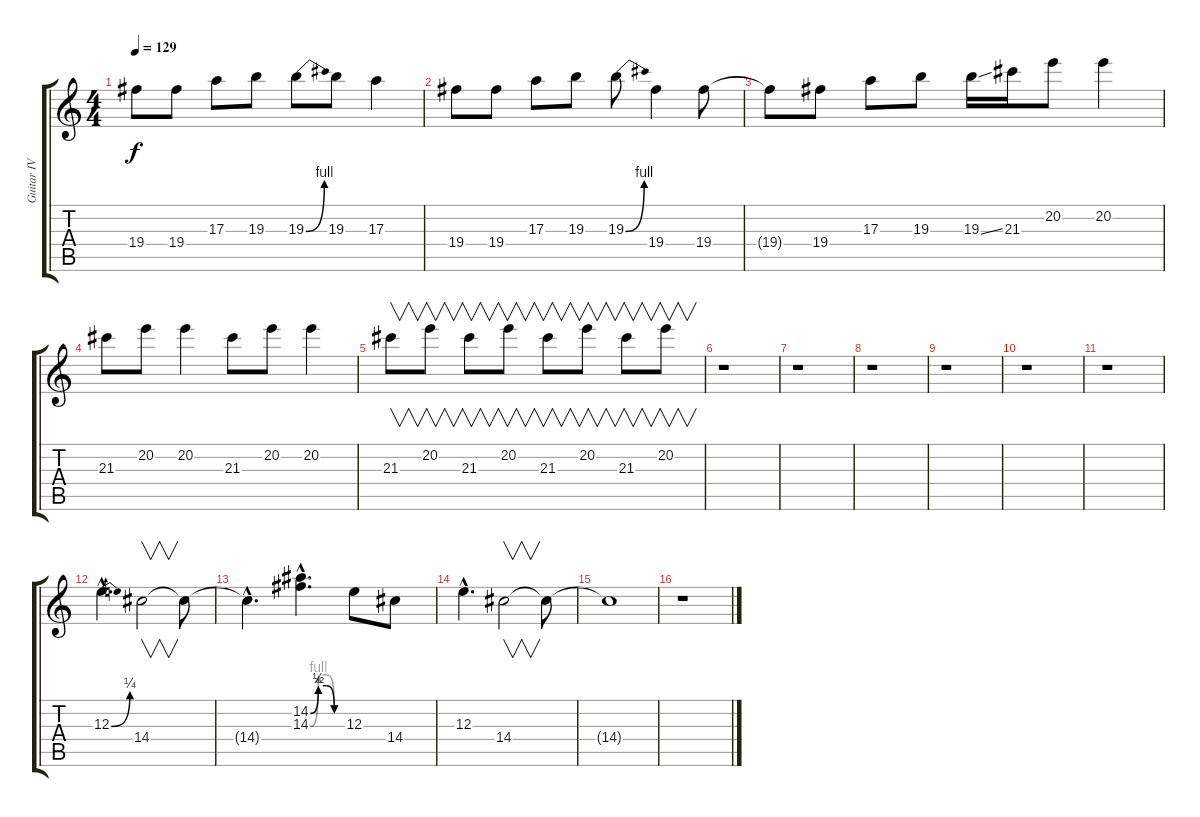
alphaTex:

\track ("Guitar IV" "Guitar IV") {instrument distortionguitar}
\staff {score tabs}
\tuning (Db4 Ab3 E3 B2 Gb2 Db2) {hide}
\ts (4 4)
\tempo 129
\clef g2
\ks c
19.4{t}.8{dy f} 19.4.8 17.3.8 19.3.8 19.3{be (bend 0 0 60 4)}.8 19.3.8 17.3.4 |
19.4.8 19.4.8 17.3.8 19.3.8 19.3{be (bend 0 0 60 4)}.8 19.4.4 19.4.8 |
19.4{t}.8 19.4.8 17.3.8 19.3.8 19.3{ss}.16 21.3.16 20.2.8 20.2.4 |
21.3.8 20.2.8 20.2.4 21.3.8 20.2.8 20.2.4 |
21.3.8{v} 20.2.8{v} 21.3.8{v} 20.2.8{v} 21.3.8{v} 20.2.8{v} 21.3.8{v} 20.2.8{v} |
r.1 |
r.1 |
r.1 |
r.1 |
r.1 |
r.1 |
12.3{be (bend 0 0 60 1) hac}.4{d} 14.4.2{v} 14.4{t}.8 |
14.4{hac t}.4{d} (14.2{be (custom 0 0 15 2 30 2 45 0 60 0) hac} 14.3{be (custom 0 0 15 4 30 4 45 0 60 0) hac}).4{d} 12.3.8 14.4.8 |
12.3{hac}.4{d} 14.4.2{v} 14.4{t}.8 |
14.4{t}.1 |
r.1
